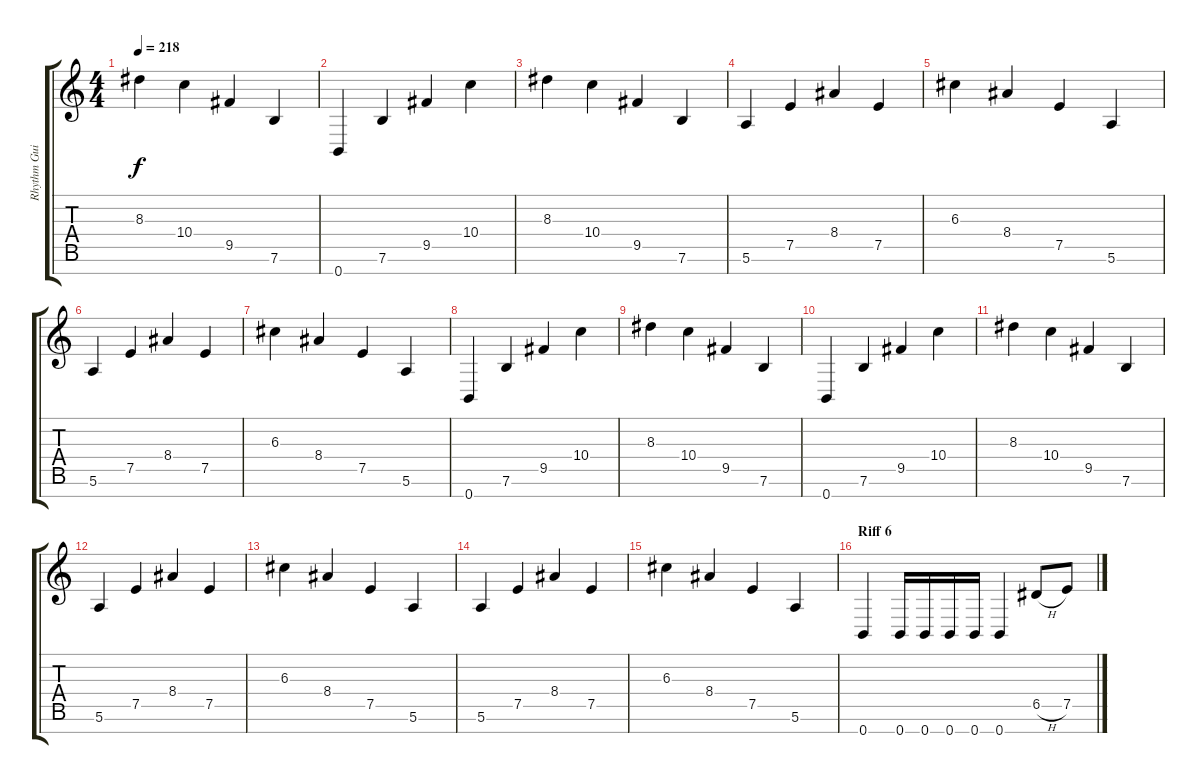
\track ("Rhythm Guitar R" "Rhythm Gui") {instrument distortionguitar}
\staff {score tabs}
\tuning (E4 B3 G3 D3 A2 E2 B1) {hide}
\ts (4 4)
\tempo 218
\clef g2
\ks c
8.3.4{dy f} 10.4.4 9.5.4 7.6.4 |
0.7.4 7.6.4 9.5.4 10.4.4 |
8.3.4 10.4.4 9.5.4 7.6.4 |
5.6.4 7.5.4 8.4.4 7.5.4 |
6.3.4 8.4.4 7.5.4 5.6.4 |
5.6.4 7.5.4 8.4.4 7.5.4 |
6.3.4 8.4.4 7.5.4 5.6.4 |
0.7.4 7.6.4 9.5.4 10.4.4 |
8.3.4 10.4.4 9.5.4 7.6.4 |
0.7.4 7.6.4 9.5.4 10.4.4 |
8.3.4 10.4.4 9.5.4 7.6.4 |
5.6.4 7.5.4 8.4.4 7.5.4 |
6.3.4 8.4.4 7.5.4 5.6.4 |
5.6.4 7.5.4 8.4.4 7.5.4 |
6.3.4 8.4.4 7.5.4 5.6.4 |
\section ("" "Riff 6")
0.7.4 0.7.16 0.7.16 0.7.16 0.7.16 0.7.4 6.5{h}.8 7.5.8
